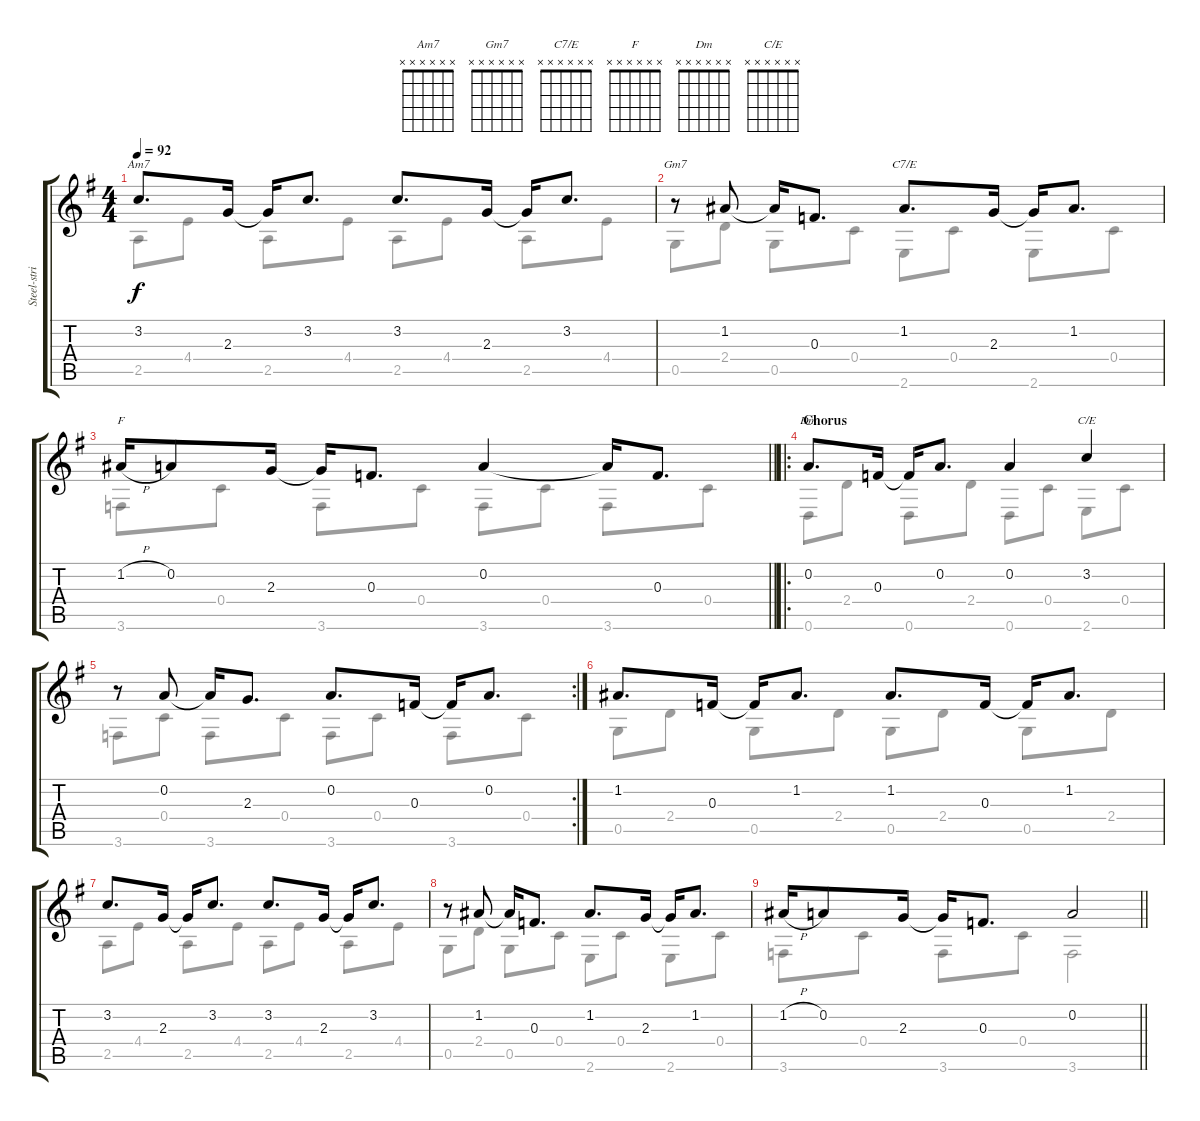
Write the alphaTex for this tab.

\track ("Steel-stringed acoustic" "Steel-stri") {instrument acousticguitarsteel}
\staff {score tabs}
\tuning (D4 A3 F3 C3 G2 D2) {hide}
\chord ("Am7" x x x x x x)
\chord ("Gm7" x x x x x x)
\chord ("C7/E" x x x x x x)
\chord ("F" x x x x x x)
\chord ("Dm" x x x x x x)
\chord ("C/E" x x x x x x)
\voice
\ts (4 4)
\tempo 92
\clef g2
\ks g
3.2.8{d ch "Am7" dy f} 2.3.16 2.3{t}.16 3.2.8{d} 3.2.8{d} 2.3.16 2.3{t}.16 3.2.8{d} |
r.8{ch "Gm7"} 1.2.8 1.2{t}.16 0.3.8{d} 1.2.8{d ch "C7/E"} 2.3.16 2.3{t}.16 1.2.8{d} |
\barLineRight lightlight
1.2{h}.16{ch "F"} 0.2.8 2.3.16 2.3{t}.16 0.3.8{d} 0.2.4 0.2{t}.16 0.3.8{d} |
\ro
\section ("" "Chorus")
0.2.8{d ch "Dm"} 0.3.16 0.3{t}.16 0.2.8{d} 0.2.4 3.2.4{ch "C/E"} |
\rc 2
r.8 0.2.8 0.2{t}.16 2.3.8{d} 0.2.8{d} 0.3.16 0.3{t}.16 0.2.8{d} |
1.2.8{d} 0.3.16 0.3{t}.16 1.2.8{d} 1.2.8{d} 0.3.16 0.3{t}.16 1.2.8{d} |
3.2.8{d} 2.3.16 2.3{t}.16 3.2.8{d} 3.2.8{d} 2.3.16 2.3{t}.16 3.2.8{d} |
r.8 1.2.8 1.2{t}.16 0.3.8{d} 1.2.8{d} 2.3.16 2.3{t}.16 1.2.8{d} |
\barLineRight lightlight
1.2{h}.16 0.2.8 2.3.16 2.3{t}.16 0.3.8{d} 0.2.2
\voice
\clef g2
\ottava regular
\simile none
\ks g
2.5.8{dy f} 4.4.8 2.5.8 4.4.8 2.5.8 4.4.8 2.5.8 4.4.8 |
0.5.8 2.4.8 0.5.8 0.4.8 2.6.8 0.4.8 2.6.8 0.4.8 |
\barLineRight lightlight
3.6.8 0.4.8 3.6.8 0.4.8 3.6.8 0.4.8 3.6.8 0.4.8 |
0.6.8 2.4.8 0.6.8 2.4.8 0.6.8 0.4.8 2.6.8 0.4.8 |
3.6.8 0.4.8 3.6.8 0.4.8 3.6.8 0.4.8 3.6.8 0.4.8 |
0.5.8 2.4.8 0.5.8 2.4.8 0.5.8 2.4.8 0.5.8 2.4.8 |
2.5.8 4.4.8 2.5.8 4.4.8 2.5.8 4.4.8 2.5.8 4.4.8 |
0.5.8 2.4.8 0.5.8 0.4.8 2.6.8 0.4.8 2.6.8 0.4.8 |
\barLineRight lightlight
3.6.8 0.4.8 3.6.8 0.4.8 3.6.2
